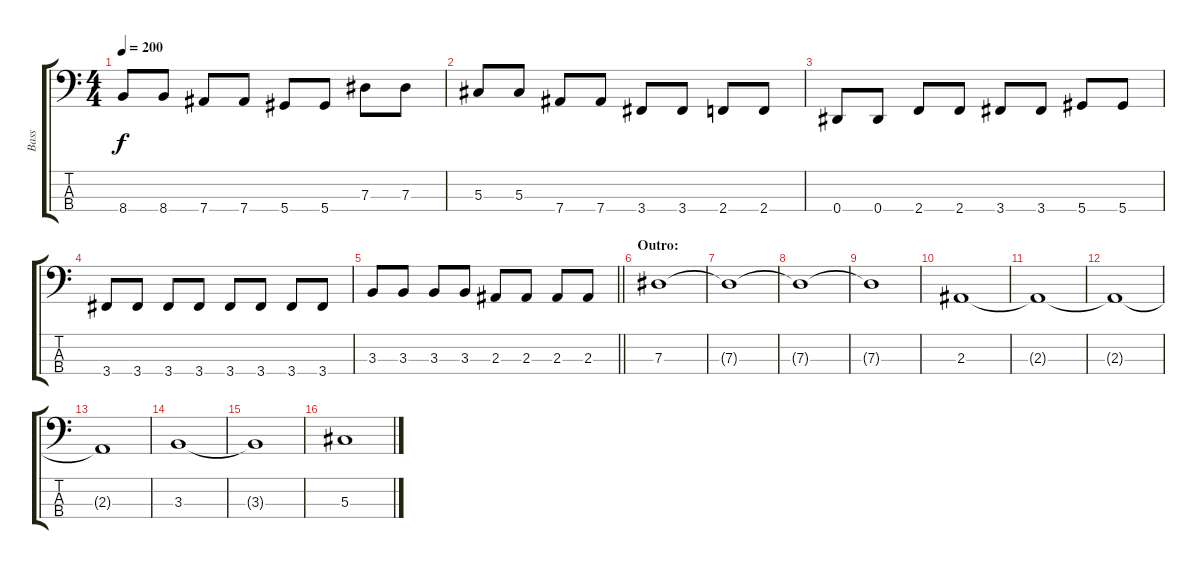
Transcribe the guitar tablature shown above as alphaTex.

\track ("Bass" "Bass") {instrument electricbassfinger}
\staff {score tabs}
\tuning (Gb2 Db2 Ab1 Eb1) {hide}
\ts (4 4)
\tempo 200
\clef f4
\ks c
8.4.8{dy f} 8.4.8 7.4.8 7.4.8 5.4.8 5.4.8 7.3.8 7.3.8 |
5.3.8 5.3.8 7.4.8 7.4.8 3.4.8 3.4.8 2.4.8 2.4.8 |
0.4.8 0.4.8 2.4.8 2.4.8 3.4.8 3.4.8 5.4.8 5.4.8 |
3.4.8 3.4.8 3.4.8 3.4.8 3.4.8 3.4.8 3.4.8 3.4.8 |
\barLineRight lightlight
3.3.8 3.3.8 3.3.8 3.3.8 2.3.8 2.3.8 2.3.8 2.3.8 |
\section ("" "Outro:")
7.3.1 |
7.3{t}.1 |
7.3{t}.1 |
7.3{t}.1 |
2.3.1 |
2.3{t}.1 |
2.3{t}.1 |
2.3{t}.1 |
3.3.1 |
3.3{t}.1 |
5.3.1
